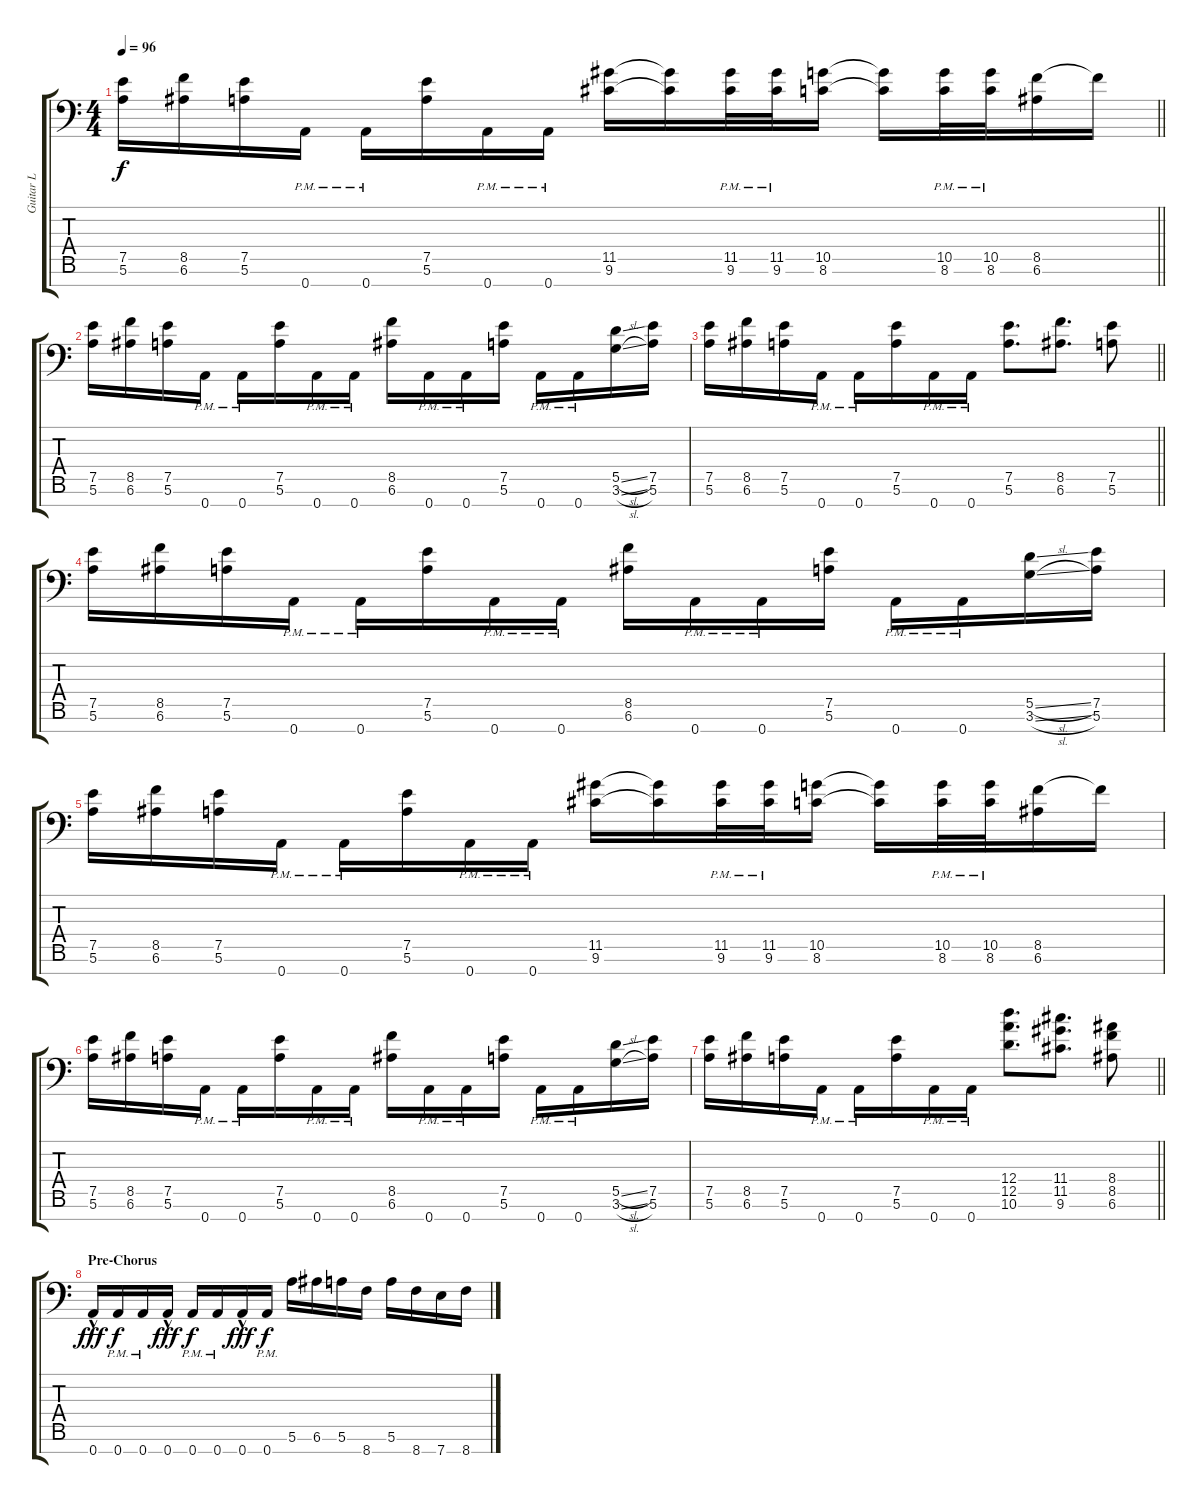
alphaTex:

\track ("Guitar L" "Guitar L") {instrument distortionguitar}
\staff {score tabs}
\tuning (E4 B3 G3 D3 A2 E2 A1) {hide}
\ts (4 4)
\tempo 96
\clef f4
\barLineRight lightlight
\ks c
(7.5 5.6).16{dy f} (8.5 6.6).16 (7.5 5.6).16 0.7{pm}.16 0.7{pm}.16 (7.5 5.6).16 0.7{pm}.16 0.7{pm}.16 (11.5 9.6).16 (11.5{t} 9.6{t}).16 (11.5{pm} 9.6{pm}).32 (11.5{pm} 9.6{pm}).32 (10.5 8.6).16 (10.5{t} 8.6{t}).16 (10.5{pm} 8.6{pm}).32 (10.5{pm} 8.6{pm}).32 (8.5 6.6).16 8.5{t}.16 |
(7.5 5.6).16 (8.5 6.6).16 (7.5 5.6).16 0.7{pm}.16 0.7{pm}.16 (7.5 5.6).16 0.7{pm}.16 0.7{pm}.16 (8.5 6.6).16 0.7{pm}.16 0.7{pm}.16 (7.5 5.6).16 0.7{pm}.16 0.7{pm}.16 (5.5{sl} 3.6{sl}).16 (7.5 5.6).16 |
\barLineRight lightlight
(7.5 5.6).16 (8.5 6.6).16 (7.5 5.6).16 0.7{pm}.16 0.7{pm}.16 (7.5 5.6).16 0.7{pm}.16 0.7{pm}.16 (7.5 5.6).8{d} (8.5 6.6).8{d} (7.5 5.6).8 |
(7.5 5.6).16 (8.5 6.6).16 (7.5 5.6).16 0.7{pm}.16 0.7{pm}.16 (7.5 5.6).16 0.7{pm}.16 0.7{pm}.16 (8.5 6.6).16 0.7{pm}.16 0.7{pm}.16 (7.5 5.6).16 0.7{pm}.16 0.7{pm}.16 (5.5{sl} 3.6{sl}).16 (7.5 5.6).16 |
(7.5 5.6).16 (8.5 6.6).16 (7.5 5.6).16 0.7{pm}.16 0.7{pm}.16 (7.5 5.6).16 0.7{pm}.16 0.7{pm}.16 (11.5 9.6).16 (11.5{t} 9.6{t}).16 (11.5{pm} 9.6{pm}).32 (11.5{pm} 9.6{pm}).32 (10.5 8.6).16 (10.5{t} 8.6{t}).16 (10.5{pm} 8.6{pm}).32 (10.5{pm} 8.6{pm}).32 (8.5 6.6).16 8.5{t}.16 |
(7.5 5.6).16 (8.5 6.6).16 (7.5 5.6).16 0.7{pm}.16 0.7{pm}.16 (7.5 5.6).16 0.7{pm}.16 0.7{pm}.16 (8.5 6.6).16 0.7{pm}.16 0.7{pm}.16 (7.5 5.6).16 0.7{pm}.16 0.7{pm}.16 (5.5{sl} 3.6{sl}).16 (7.5 5.6).16 |
\barLineRight lightlight
(7.5 5.6).16 (8.5 6.6).16 (7.5 5.6).16 0.7{pm}.16 0.7{pm}.16 (7.5 5.6).16 0.7{pm}.16 0.7{pm}.16 (12.4 12.5 10.6).8{d} (11.4 11.5 9.6).8{d} (8.4 8.5 6.6).8 |
\section ("" "Pre-Chorus")
0.7{hac}.16{dy fff} 0.7{pm}.16{dy f} 0.7{pm}.16 0.7{hac}.16{dy fff} 0.7{pm}.16{dy f} 0.7{pm}.16 0.7{hac}.16{dy fff} 0.7{pm}.16{dy f} 5.6.16 6.6.16 5.6.16 8.7.16 5.6.16 8.7.16 7.7.16 8.7.16
